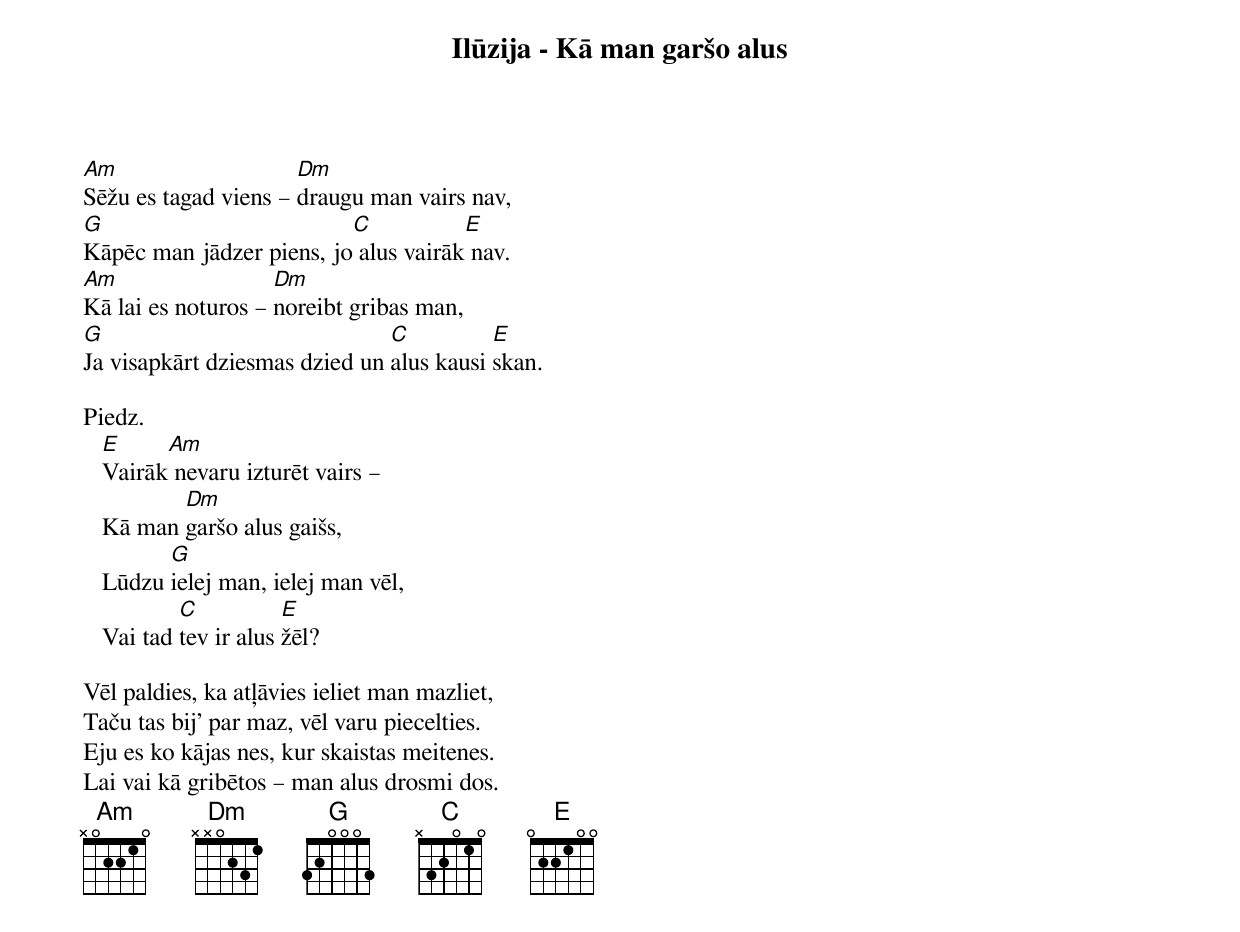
Ilūzija - Kā man garšo alus

Am                    Dm
Sēžu es tagad viens – draugu man vairs nav,
G                         C           E
Kāpēc man jādzer piens, jo alus vairāk nav.
Am                  Dm
Kā lai es noturos – noreibt gribas man,
G                              C          E
Ja visapkārt dziesmas dzied un alus kausi skan.

Piedz.
   E     Am
   Vairāk nevaru izturēt vairs –
          Dm
   Kā man garšo alus gaišs,
         G
   Lūdzu ielej man, ielej man vēl,
           C           E
   Vai tad tev ir alus žēl?

Vēl paldies, ka atļāvies ieliet man mazliet,
Taču tas bij’ par maz, vēl varu piecelties.
Eju es ko kājas nes, kur skaistas meitenes.
Lai vai kā gribētos – man alus drosmi dos.
